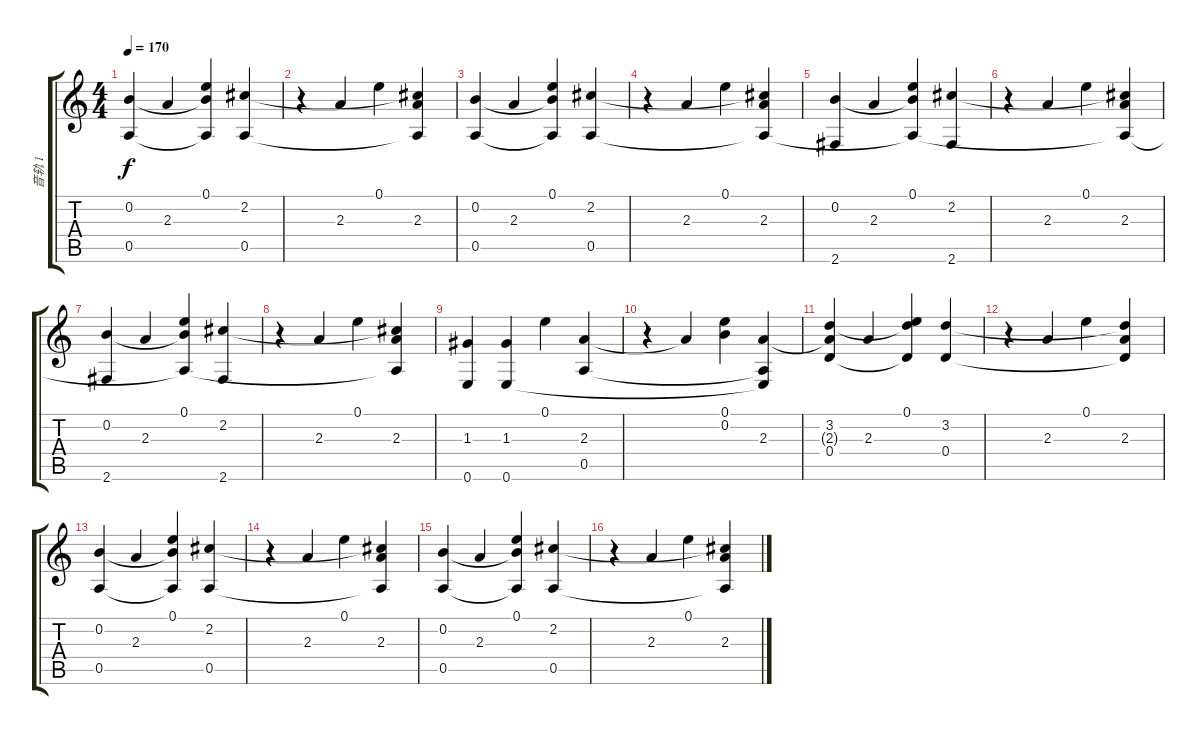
\track ("音轨 1" "音轨 1") {instrument acousticguitarnylon}
\staff {score tabs}
\tuning (E4 B3 G3 D3 A2 E2) {hide}
\ts (4 4)
\tempo 170
\clef g2
\ks c
(0.2 0.5).4{dy f instrument acousticguitarnylon} 2.3.4 (0.1 0.2{t} 0.5{t}).4 (2.2 0.5).4 |
r.4 2.3.4 0.1.4 (2.2{t} 2.3 0.5{t}).4 |
(0.2 0.5).4 2.3.4 (0.1 0.2{t} 0.5{t}).4 (2.2 0.5).4 |
r.4 2.3.4 0.1.4 (2.2{t} 2.3 0.5{t}).4 |
(0.2 2.6).4 2.3.4 (0.1 0.2{t} 0.5{t}).4 (2.2 2.6).4 |
r.4 2.3.4 0.1.4 (2.2{t} 2.3 0.5{t}).4 |
(0.2 2.6).4 2.3.4 (0.1 0.2{t} 0.5{t}).4 (2.2 2.6).4 |
r.4 2.3.4 0.1.4 (2.2{t} 2.3 0.5{t}).4 |
(1.3 0.6).4 (1.3 0.6).4 0.1.4 (2.3 0.5).4 |
r.4 2.3{t}.4 (0.1 0.2).4 (2.3 0.5{t} 0.6{t}).4 |
(3.2 2.3{t} 0.4).4 2.3.4 (0.1 3.2{t} 0.4{t}).4 (3.2 0.4).4 |
r.4 2.3.4 0.1.4 (3.2{t} 2.3 0.4{t}).4 |
(0.2 0.5).4 2.3.4 (0.1 0.2{t} 0.5{t}).4 (2.2 0.5).4 |
r.4 2.3.4 0.1.4 (2.2{t} 2.3 0.5{t}).4 |
(0.2 0.5).4 2.3.4 (0.1 0.2{t} 0.5{t}).4 (2.2 0.5).4 |
r.4 2.3.4 0.1.4 (2.2{t} 2.3 0.5{t}).4
